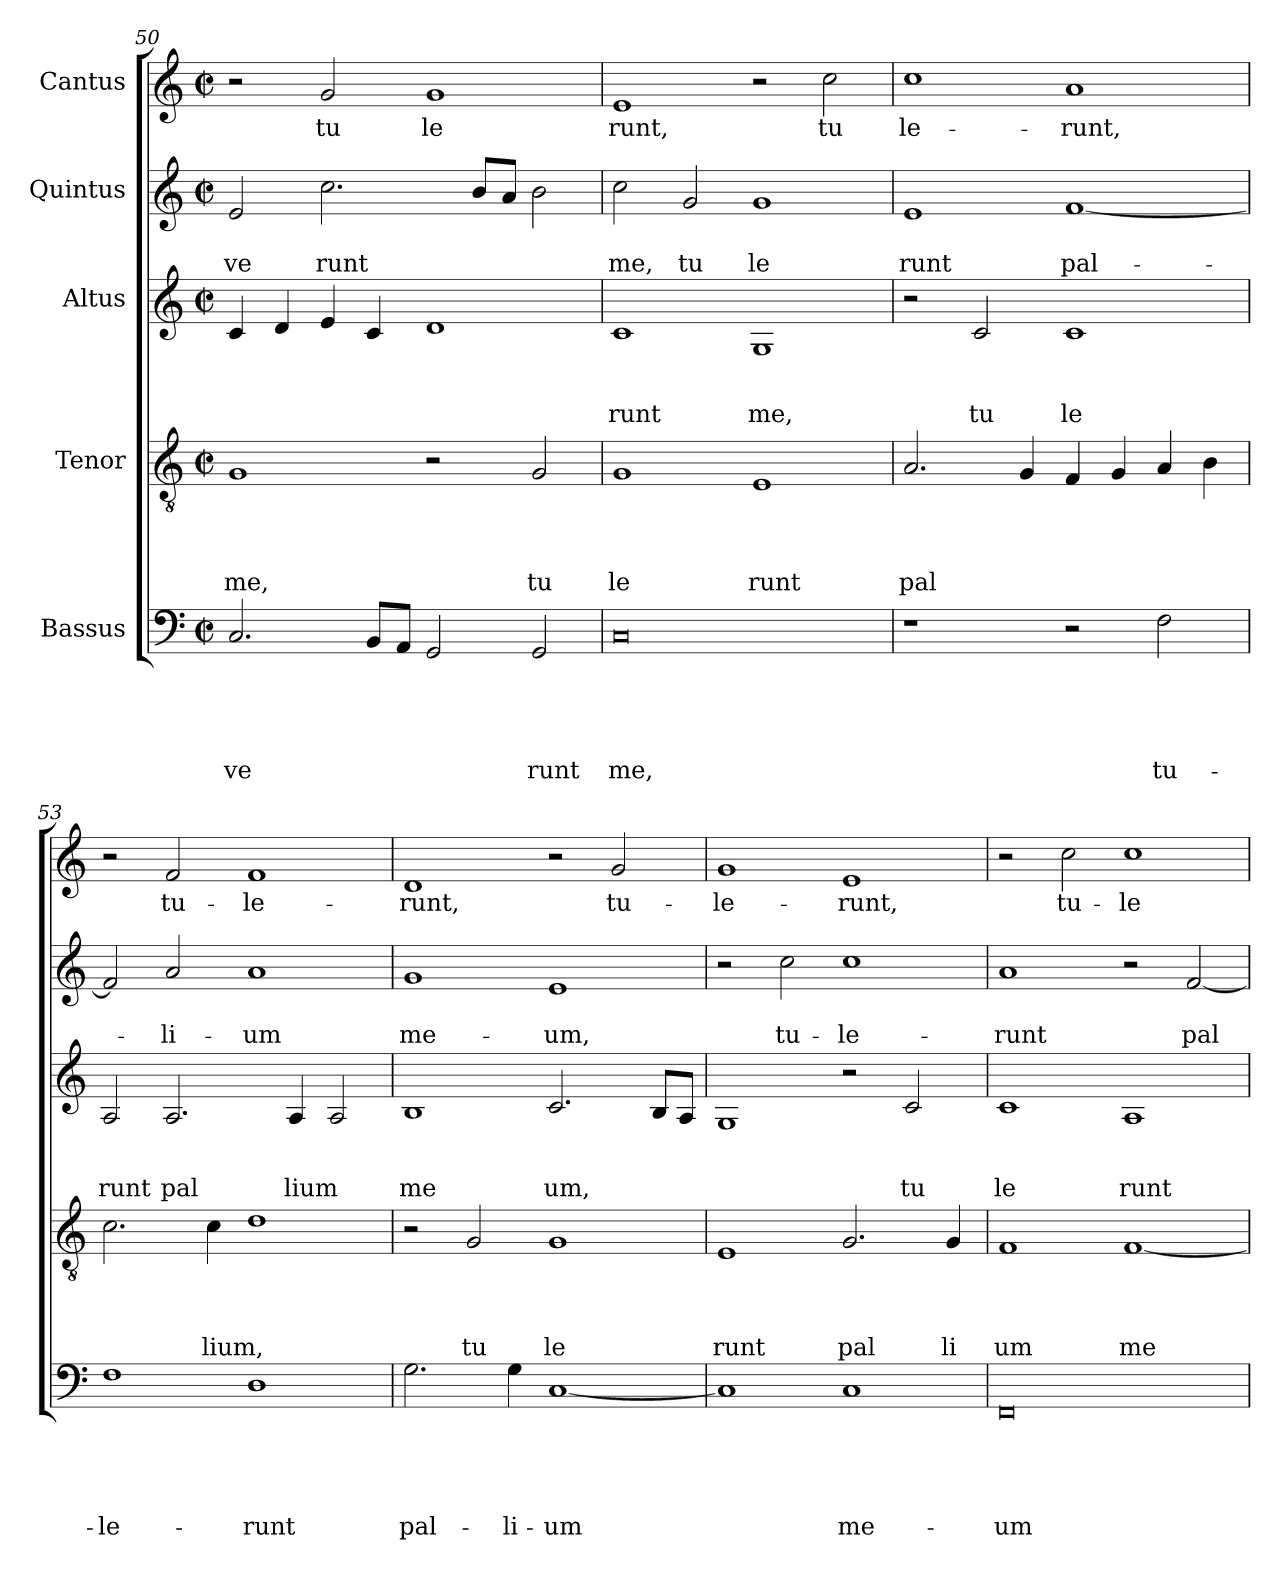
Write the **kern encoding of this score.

**kern	**text	**text	**text	**text	**text	**kern	**text	**text	**text	**text	**kern	**text	**text	**text	**kern	**text	**text	**kern	**text
*part5	*part5	*part5	*part5	*part5	*part5	*part4	*part4	*part4	*part4	*part4	*part3	*part3	*part3	*part3	*part2	*part2	*part2	*part1	*part1
*staff5	*staff5	*staff5	*staff5	*staff5	*staff5	*staff4	*staff4	*staff4	*staff4	*staff4	*staff3	*staff3	*staff3	*staff3	*staff2	*staff2	*staff2	*staff1	*staff1
*I"Bassus	*	*	*	*	*	*I"Tenor	*	*	*	*	*I"Altus	*	*	*	*I"Quintus	*	*	*I"Cantus	*
*clefF4	*	*	*	*	*	*clefGv2	*	*	*	*	*clefG2	*	*	*	*clefG2	*	*	*clefG2	*
*k[]	*	*	*	*	*	*k[]	*	*	*	*	*k[]	*	*	*	*k[]	*	*	*k[]	*
*C:	*	*	*	*	*	*C:	*	*	*	*	*C:	*	*	*	*C:	*	*	*C:	*
*M2/2	*	*	*	*	*	*M2/2	*	*	*	*	*M2/2	*	*	*	*M2/2	*	*	*M2/2	*
*met(c|)	*	*	*	*	*	*met(c|)	*	*	*	*	*met(c|)	*	*	*	*met(c|)	*	*	*met(c|)	*
=50	=50	=50	=50	=50	=50	=50	=50	=50	=50	=50	=50	=50	=50	=50	=50	=50	=50	=50	=50
!	!	!	!	!	!LO:LY:b	!	!	!	!	!LO:LY:b	!	!	!	!	!	!	!LO:LY:b	!	!
2.C/	.	.	.	.	ve	1G	.	.	.	me,	4c/	.	.	.	2e/	.	ve	2r	.
.	.	.	.	.	.	.	.	.	.	.	4d/	.	.	.	.	.	.	.	.
!	!	!	!	!	!	!	!	!	!	!	!	!	!	!	!	!	!LO:LY:b	!	!LO:LY:b
.	.	.	.	.	.	.	.	.	.	.	4e/	.	.	.	2.cc\	.	runt	2g/	tu
8BB/L	.	.	.	.	.	.	.	.	.	.	4c/	.	.	.	.	.	.	.	.
8AA/J	.	.	.	.	.	.	.	.	.	.	.	.	.	.	.	.	.	.	.
!	!	!	!	!	!	!	!	!	!	!	!	!	!	!	!	!	!	!	!LO:LY:b
2GG/	.	.	.	.	.	2r	.	.	.	.	1d	.	.	.	.	.	.	1g	le
.	.	.	.	.	.	.	.	.	.	.	.	.	.	.	8b/L	.	.	.	.
.	.	.	.	.	.	.	.	.	.	.	.	.	.	.	8a/J	.	.	.	.
!	!	!	!	!	!LO:LY:b	!	!	!	!	!LO:LY:b	!	!	!	!	!	!	!	!	!
2GG/	.	.	.	.	runt	2G/	.	.	.	tu	.	.	.	.	2b\	.	.	.	.
=51	=51	=51	=51	=51	=51	=51	=51	=51	=51	=51	=51	=51	=51	=51	=51	=51	=51	=51	=51
!	!	!	!	!	!LO:LY:b	!	!	!	!	!LO:LY:b	!	!	!	!LO:LY:b	!	!	!LO:LY:b	!	!LO:LY:b
0C	.	.	.	.	me,	1G	.	.	.	le	1c	.	.	-runt	2cc\	.	me,	1e	runt,
!	!	!	!	!	!	!	!	!	!	!	!	!	!	!	!	!	!LO:LY:b	!	!
.	.	.	.	.	.	.	.	.	.	.	.	.	.	.	2g/	.	tu	.	.
!	!	!	!	!	!	!	!	!	!	!LO:LY:b	!	!	!	!LO:LY:b	!	!	!LO:LY:b	!	!
.	.	.	.	.	.	1E	.	.	.	runt	1G	.	.	me,	1g	.	le	2r	.
!	!	!	!	!	!	!	!	!	!	!	!	!	!	!	!	!	!	!	!LO:LY:b
.	.	.	.	.	.	.	.	.	.	.	.	.	.	.	.	.	.	2cc\	tu
!!LO:PB:g=z
=52	=52	=52	=52	=52	=52	=52	=52	=52	=52	=52	=52	=52	=52	=52	=52	=52	=52	=52	=52
!	!	!	!	!	!	!	!	!	!	!LO:LY:b	!	!	!	!	!	!	!LO:LY:b	!	!LO:LY:b
1r	.	.	.	.	.	2.A/	.	.	.	pal	2r	.	.	.	1e	.	runt	1cc	le-
!	!	!	!	!	!	!	!	!	!	!	!	!	!	!LO:LY:b	!	!	!	!	!
.	.	.	.	.	.	.	.	.	.	.	2c/	.	.	tu	.	.	.	.	.
.	.	.	.	.	.	4G/	.	.	.	.	.	.	.	.	.	.	.	.	.
!	!	!	!	!	!	!	!	!	!	!	!	!	!	!LO:LY:b	!	!	!LO:LY:b	!	!LO:LY:b
2r	.	.	.	.	.	4F/	.	.	.	.	1c	.	.	le	[<1f	.	pal-	1a	-runt,
.	.	.	.	.	.	4G/	.	.	.	.	.	.	.	.	.	.	.	.	.
!	!	!	!	!	!LO:LY:b	!	!	!	!	!	!	!	!	!	!	!	!	!	!
2F\	.	.	.	.	tu-	4A/	.	.	.	.	.	.	.	.	.	.	.	.	.
.	.	.	.	.	.	4B\	.	.	.	.	.	.	.	.	.	.	.	.	.
=53	=53	=53	=53	=53	=53	=53	=53	=53	=53	=53	=53	=53	=53	=53	=53	=53	=53	=53	=53
!	!	!	!	!	!LO:LY:b	!	!	!	!	!	!	!	!	!LO:LY:b	!	!	!	!	!
1F	.	.	.	.	-le-	2.c\	.	.	.	.	2A/	.	.	runt	2f/]	.	.	2r	.
!	!	!	!	!	!	!	!	!	!	!	!	!	!	!LO:LY:b	!	!	!LO:LY:b	!	!LO:LY:b
.	.	.	.	.	.	.	.	.	.	.	2.A/	.	.	pal	2a/	.	-li-	2f/	tu-
!	!	!	!	!	!	!	!	!	!	!LO:LY:b	!	!	!	!	!	!	!	!	!
.	.	.	.	.	.	4c\	.	.	.	lium,	.	.	.	.	.	.	.	.	.
!	!	!	!	!	!LO:LY:b	!	!	!	!	!	!	!	!	!	!	!	!LO:LY:b	!	!LO:LY:b
1D	.	.	.	.	-runt	1d	.	.	.	.	.	.	.	.	1a	.	-um	1f	-le-
!	!	!	!	!	!	!	!	!	!	!	!	!	!	!LO:LY:b	!	!	!	!	!
.	.	.	.	.	.	.	.	.	.	.	4A/	.	.	lium	.	.	.	.	.
.	.	.	.	.	.	.	.	.	.	.	2A/	.	.	.	.	.	.	.	.
=54	=54	=54	=54	=54	=54	=54	=54	=54	=54	=54	=54	=54	=54	=54	=54	=54	=54	=54	=54
!	!	!	!	!	!LO:LY:b	!	!	!	!	!	!	!	!	!LO:LY:b	!	!	!LO:LY:b	!	!LO:LY:b
2.G\	.	.	.	.	pal-	2r	.	.	.	.	1B	.	.	me	1g	.	me-	1d	-runt,
!	!	!	!	!	!	!	!	!	!	!LO:LY:b	!	!	!	!	!	!	!	!	!
.	.	.	.	.	.	2G/	.	.	.	tu	.	.	.	.	.	.	.	.	.
!	!	!	!	!	!LO:LY:b	!	!	!	!	!	!	!	!	!	!	!	!	!	!
4G\	.	.	.	.	-li-	.	.	.	.	.	.	.	.	.	.	.	.	.	.
!	!	!	!	!	!LO:LY:b	!	!	!	!	!LO:LY:b	!	!	!	!LO:LY:b	!	!	!LO:LY:b	!	!
[<1C	.	.	.	.	-um	1G	.	.	.	le	2.c/	.	.	um,	1e	.	-um,	2r	.
!	!	!	!	!	!	!	!	!	!	!	!	!	!	!	!	!	!	!	!LO:LY:b
.	.	.	.	.	.	.	.	.	.	.	.	.	.	.	.	.	.	2g/	tu-
.	.	.	.	.	.	.	.	.	.	.	8B/L	.	.	.	.	.	.	.	.
.	.	.	.	.	.	.	.	.	.	.	8A/J	.	.	.	.	.	.	.	.
=55	=55	=55	=55	=55	=55	=55	=55	=55	=55	=55	=55	=55	=55	=55	=55	=55	=55	=55	=55
!	!	!	!	!	!	!	!	!	!	!LO:LY:b	!	!	!	!	!	!	!	!	!LO:LY:b
1C]	.	.	.	.	.	1E	.	.	.	runt	1G	.	.	.	2r	.	.	1g	-le-
!	!	!	!	!	!	!	!	!	!	!	!	!	!	!	!	!	!LO:LY:b	!	!
.	.	.	.	.	.	.	.	.	.	.	.	.	.	.	2cc\	.	tu-	.	.
!	!	!	!	!	!LO:LY:b	!	!	!	!	!LO:LY:b	!	!	!	!	!	!	!LO:LY:b	!	!LO:LY:b
1C	.	.	.	.	me-	2.G/	.	.	.	pal	2r	.	.	.	1cc	.	-le-	1e	-runt,
!	!	!	!	!	!	!	!	!	!	!	!	!	!	!LO:LY:b	!	!	!	!	!
.	.	.	.	.	.	.	.	.	.	.	2c/	.	.	tu	.	.	.	.	.
!	!	!	!	!	!	!	!	!	!	!LO:LY:b	!	!	!	!	!	!	!	!	!
.	.	.	.	.	.	4G/	.	.	.	li	.	.	.	.	.	.	.	.	.
=56	=56	=56	=56	=56	=56	=56	=56	=56	=56	=56	=56	=56	=56	=56	=56	=56	=56	=56	=56
!	!	!	!	!	!LO:LY:b	!	!	!	!	!LO:LY:b	!	!	!	!LO:LY:b	!	!	!LO:LY:b	!	!
0FF	.	.	.	.	-um	1F	.	.	.	um	1c	.	.	le	1a	.	-runt	2r	.
!	!	!	!	!	!	!	!	!	!	!	!	!	!	!	!	!	!	!	!LO:LY:b
.	.	.	.	.	.	.	.	.	.	.	.	.	.	.	.	.	.	2cc\	tu-
!	!	!	!	!	!	!	!	!	!	!LO:LY:b	!	!	!	!LO:LY:b	!	!	!	!	!LO:LY:b
.	.	.	.	.	.	[<1F	.	.	.	me	1A	.	.	runt	2r	.	.	1cc	-le-
!	!	!	!	!	!	!	!	!	!	!	!	!	!	!	!	!	!LO:LY:b	!	!
.	.	.	.	.	.	.	.	.	.	.	.	.	.	.	[<2f/	.	pal-	.	.
=	=	=	=	=	=	=	=	=	=	=	=	=	=	=	=	=	=	=	=
*-	*-	*-	*-	*-	*-	*-	*-	*-	*-	*-	*-	*-	*-	*-	*-	*-	*-	*-	*-
